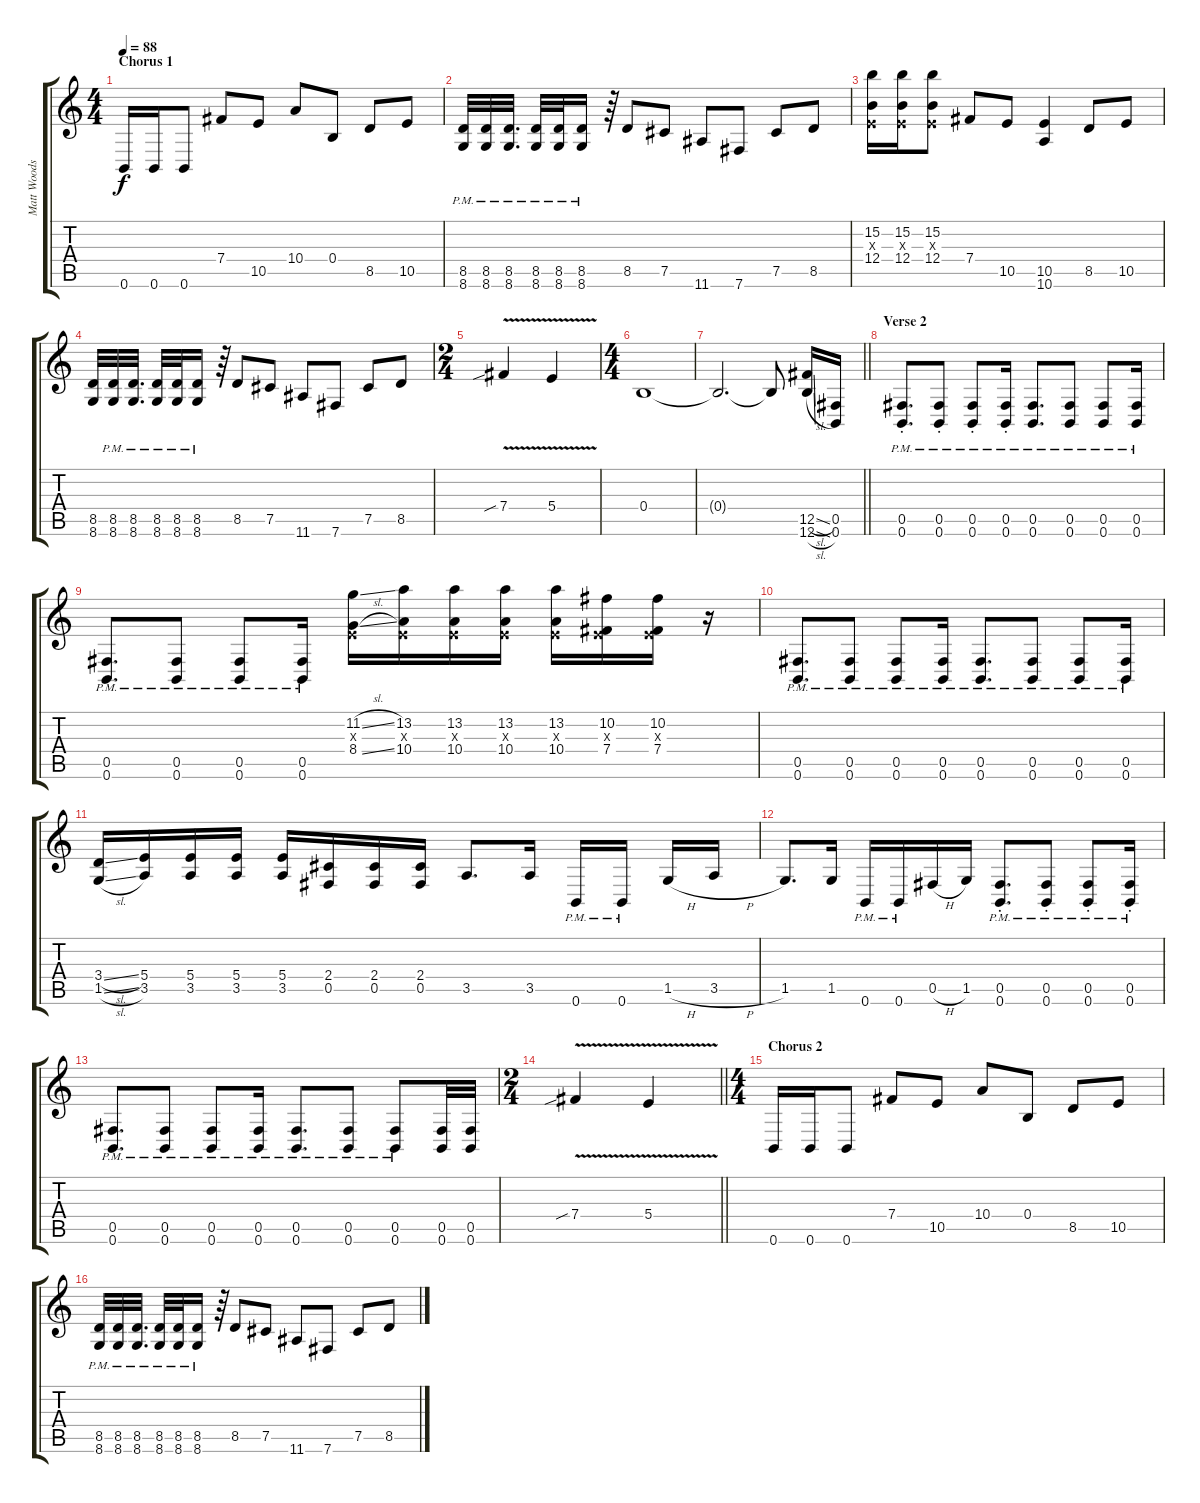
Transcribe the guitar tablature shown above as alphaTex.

\track ("Matt Woods" "Matt Woods") {instrument distortionguitar}
\staff {score tabs}
\tuning (Db4 Ab3 E3 B2 Gb2 B1) {hide}
\ts (4 4)
\section ("" "Chorus 1")
\tempo 88
\clef g2
\ks c
0.6.16{dy f} 0.6.16 0.6.8 7.4.8 10.5.8 10.4.8 0.4.8 8.5.8 10.5.8 |
(8.5{pm} 8.6).32 (8.5{pm} 8.6).32 (8.5{pm} 8.6).32{d beam split} (8.5{pm} 8.6).32 (8.5{pm} 8.6).32 (8.5{pm} 8.6).16 r.64 8.5.8 7.5.8 11.6.8 7.6.8 7.5.8 8.5.8 |
(15.2 0.3{x} 12.4).16 (15.2 0.3{x} 12.4).16 (15.2 0.3{x} 12.4).8 7.4.8 10.5.8 (10.5 10.6).4 8.5.8 10.5.8 |
(8.5 8.6).32 (8.5{pm} 8.6).32 (8.5{pm} 8.6).32{d beam split} (8.5{pm} 8.6).32 (8.5{pm} 8.6).32 (8.5{pm} 8.6).16 r.64 8.5.8 7.5.8 11.6.8 7.6.8 7.5.8 8.5.8 |
\ts (2 4)
7.4{v sib}.4 5.4{v}.4 |
\ts (4 4)
0.4.1 |
\barLineRight lightlight
0.4{t}.2{d} 0.4{t}.8{beam split} (12.5{sl} 12.6{sl}).16 (0.5 0.6).16 |
\section ("" "Verse 2")
(0.5{pm st} 0.6{pm st}).8{d} (0.5{pm st} 0.6{pm st}).8 (0.5{pm st} 0.6{pm st}).8 (0.5{pm st} 0.6{pm st}).16 (0.5{pm} 0.6{pm}).8{d} (0.5{pm} 0.6{pm}).8 (0.5{pm} 0.6{pm}).8 (0.5{pm} 0.6{pm}).16 |
(0.5{pm} 0.6{pm}).8{d} (0.5{pm} 0.6{pm}).8 (0.5{pm} 0.6{pm}).8 (0.5{pm} 0.6{pm}).16 (11.2{sl} 0.3{x} 8.4{sl}).16 (13.2 0.3{x} 10.4).16 (13.2 0.3{x} 10.4).16 (13.2 0.3{x} 10.4).16 (13.2 0.3{x} 10.4).16 (10.2 0.3{x} 7.4).16 (10.2 0.3{x} 7.4).16 r.16 |
(0.5{pm} 0.6{pm}).8{d} (0.5{pm} 0.6{pm}).8 (0.5{pm} 0.6{pm}).8 (0.5{pm} 0.6{pm}).16 (0.5{pm} 0.6{pm}).8{d} (0.5{pm} 0.6{pm}).8 (0.5{pm} 0.6{pm}).8 (0.5{pm} 0.6{pm}).16 |
(3.4{sl} 1.5{sl}).16 (5.4 3.5).16 (5.4 3.5).16 (5.4 3.5).16 (5.4 3.5).16 (2.4 0.5).16 (2.4 0.5).16 (2.4 0.5).16 3.5.8{d} 3.5.16{beam split} 0.6{pm}.16{beam merge} 0.6{pm}.16{beam split} 1.5{h}.16 3.5{h}.16 |
1.5.8{d} 1.5.16 0.6{pm}.16 0.6{pm}.16 0.5{h}.16 1.5.16 (0.5{pm st} 0.6{pm st}).8{d} (0.5{pm st} 0.6{pm st}).8 (0.5{pm st} 0.6{pm st}).8 (0.5{pm st} 0.6{pm st}).16 |
(0.5{pm} 0.6{pm}).8{d} (0.5{pm} 0.6{pm}).8 (0.5{pm} 0.6{pm}).8 (0.5{pm} 0.6{pm}).16 (0.5{pm} 0.6{pm}).8{d} (0.5{pm} 0.6{pm}).8 (0.5{pm} 0.6{pm}).8 (0.5 0.6).32{beam merge} (0.5 0.6).32 |
\ts (2 4)
\barLineRight lightlight
7.4{v sib}.4 5.4{v}.4 |
\ts (4 4)
\section ("" "Chorus 2")
0.6.16 0.6.16 0.6.8 7.4.8 10.5.8 10.4.8 0.4.8 8.5.8 10.5.8 |
(8.5{pm} 8.6).32 (8.5{pm} 8.6).32 (8.5{pm} 8.6).32{d beam split} (8.5{pm} 8.6).32 (8.5{pm} 8.6).32 (8.5{pm} 8.6).16 r.64 8.5.8 7.5.8 11.6.8 7.6.8 7.5.8 8.5.8
